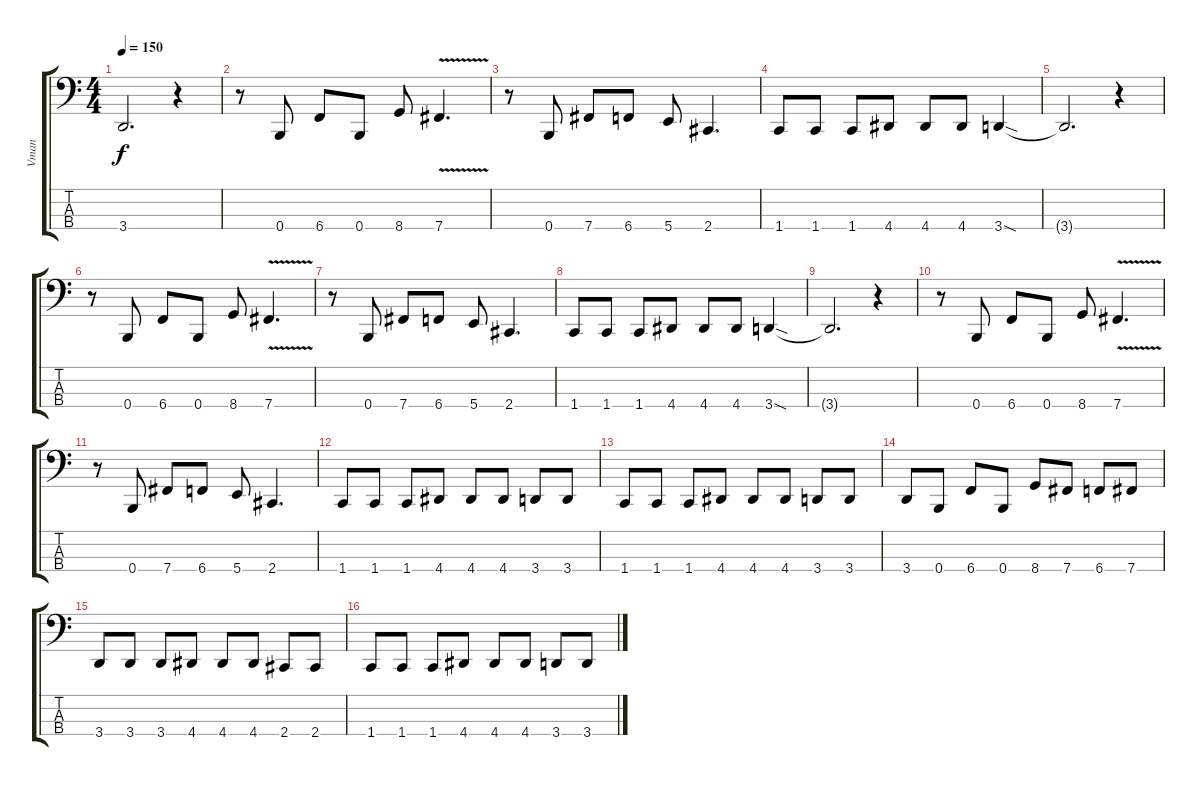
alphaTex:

\track ("Vman" "Vman") {instrument electricbasspick}
\staff {score tabs}
\tuning (E2 B1 Gb1 B0) {hide}
\ts (4 4)
\tempo 150
\clef f4
\ks c
3.4{t}.2{d dy f} r.4 |
r.8 0.4.8 6.4.8 0.4.8 8.4.8 7.4{v}.4{d} |
r.8 0.4.8 7.4.8 6.4.8 5.4.8 2.4.4{d} |
1.4.8 1.4.8 1.4.8 4.4.8 4.4.8 4.4.8 3.4{sod}.4 |
3.4{t}.2{d} r.4 |
r.8 0.4.8 6.4.8 0.4.8 8.4.8 7.4{v}.4{d} |
r.8 0.4.8 7.4.8 6.4.8 5.4.8 2.4.4{d} |
1.4.8 1.4.8 1.4.8 4.4.8 4.4.8 4.4.8 3.4{sod}.4 |
3.4{t}.2{d} r.4 |
r.8 0.4.8 6.4.8 0.4.8 8.4.8 7.4{v}.4{d} |
r.8 0.4.8 7.4.8 6.4.8 5.4.8 2.4.4{d} |
1.4.8 1.4.8 1.4.8 4.4.8 4.4.8 4.4.8 3.4.8 3.4.8 |
1.4.8 1.4.8 1.4.8 4.4.8 4.4.8 4.4.8 3.4.8 3.4.8 |
3.4.8 0.4.8 6.4.8 0.4.8 8.4.8 7.4.8 6.4.8 7.4.8 |
3.4.8 3.4.8 3.4.8 4.4.8 4.4.8 4.4.8 2.4.8 2.4.8 |
1.4.8 1.4.8 1.4.8 4.4.8 4.4.8 4.4.8 3.4.8 3.4.8
